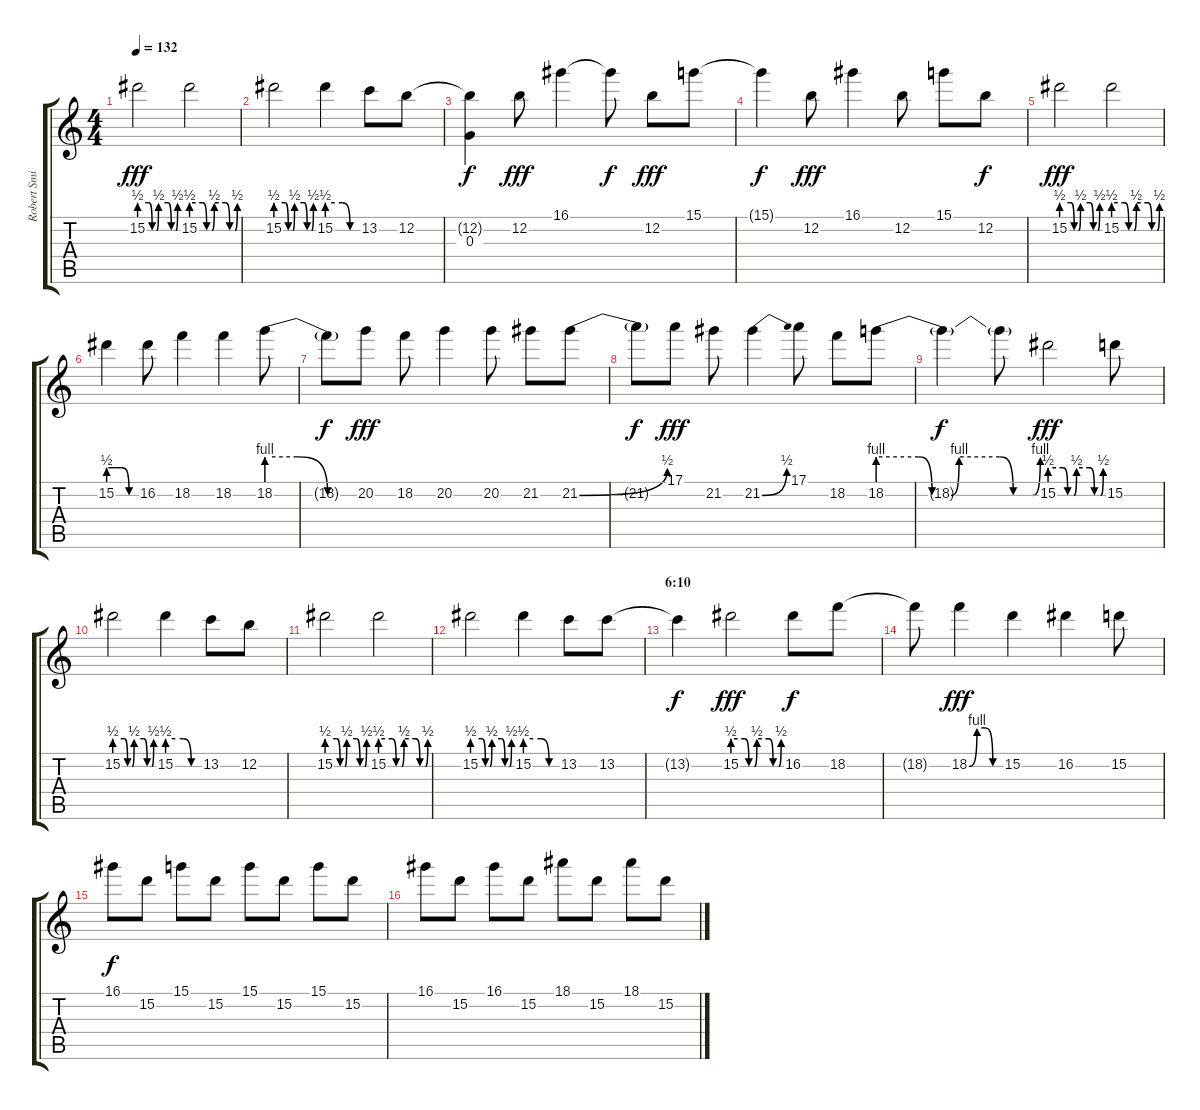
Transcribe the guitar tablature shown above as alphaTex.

\track ("Robert Smith (guitar)" "Robert Smi") {instrument overdrivenguitar}
\staff {score tabs}
\tuning (E4 B3 G3 D3 A2 E2) {hide}
\ts (4 4)
\tempo 132
\clef g2
\ks c
15.2{be (custom 0 2 15 2 20 0 27 0 30 2 45 2 50 0 57 0 60 2)}.2{dy fff} 15.2{be (custom 0 2 15 2 20 0 27 0 30 2 45 2 50 0 57 0 60 2)}.2 |
15.2{be (custom 0 2 15 2 20 0 27 0 30 2 45 2 50 0 57 0 60 2)}.2 15.2{be (custom 0 2 15 2 30 2 45 0 60 0)}.4 13.2.8 12.2.8 |
(12.2{t} 0.3).4{dy f} 12.2.8{dy fff} 16.1.4 16.1{t}.8{dy f} 12.2.8{dy fff} 15.1.8 |
15.1{t}.4{dy f} 12.2.8{dy fff} 16.1.4 12.2.8 15.1.8 12.2.8{dy f} |
15.2{be (custom 0 2 15 2 20 0 27 0 30 2 45 2 50 0 57 0 60 2)}.2{dy fff} 15.2{be (custom 0 2 15 2 20 0 27 0 30 2 45 2 50 0 57 0 60 2)}.2 |
15.2{be (custom 0 2 15 2 30 2 45 0 60 0)}.4 16.2.8 18.2.4 18.2.4 18.2{be (custom 0 4 20 4 40 0 60 0)}.8 |
18.2{t}.8{dy f} 20.2.8{dy fff} 18.2.8 20.2.4 20.2.8 21.2.8 21.2{be (bend 0 0 60 2)}.8 |
21.2{t}.8{dy f} 17.1.8{dy fff} 21.2.8 21.2{be (bend 0 0 60 2)}.4 17.1.8 18.2.8 18.2{be (custom 0 4 15 4 20 0 27 0 30 4 45 4 50 0 57 0 60 4)}.8 |
18.2{t}.4{dy f} 18.2{t}.8 15.2{be (custom 0 2 15 2 20 0 27 0 30 2 45 2 50 0 57 0 60 2)}.2{dy fff} 15.2.8 |
15.2{be (custom 0 2 15 2 20 0 27 0 30 2 45 2 50 0 57 0 60 2)}.2 15.2{be (custom 0 2 15 2 30 2 45 0 60 0)}.4 13.2.8 12.2.8 |
15.2{be (custom 0 2 15 2 20 0 27 0 30 2 45 2 50 0 57 0 60 2)}.2 15.2{be (custom 0 2 15 2 20 0 27 0 30 2 45 2 50 0 57 0 60 2)}.2 |
15.2{be (custom 0 2 15 2 20 0 27 0 30 2 45 2 50 0 57 0 60 2)}.2 15.2{be (custom 0 2 15 2 30 2 45 0 60 0)}.4 13.2.8 13.2.8 |
\section ("" "6:10")
13.2{t}.4{dy f} 15.2{be (custom 0 2 15 2 20 0 27 0 30 2 45 2 50 0 57 0 60 2)}.2{dy fff} 16.2.8{dy f} 18.2.8 |
18.2{t}.8 18.2{be (custom 0 0 15 4 30 4 45 0 60 0)}.4{dy fff} 15.2.4 16.2.4 15.2.8 |
16.1.8{dy f} 15.2.8 15.1.8 15.2.8 15.1.8 15.2.8 15.1.8 15.2.8 |
16.1.8 15.2.8 16.1.8 15.2.8 18.1.8 15.2.8 18.1.8 15.2.8
